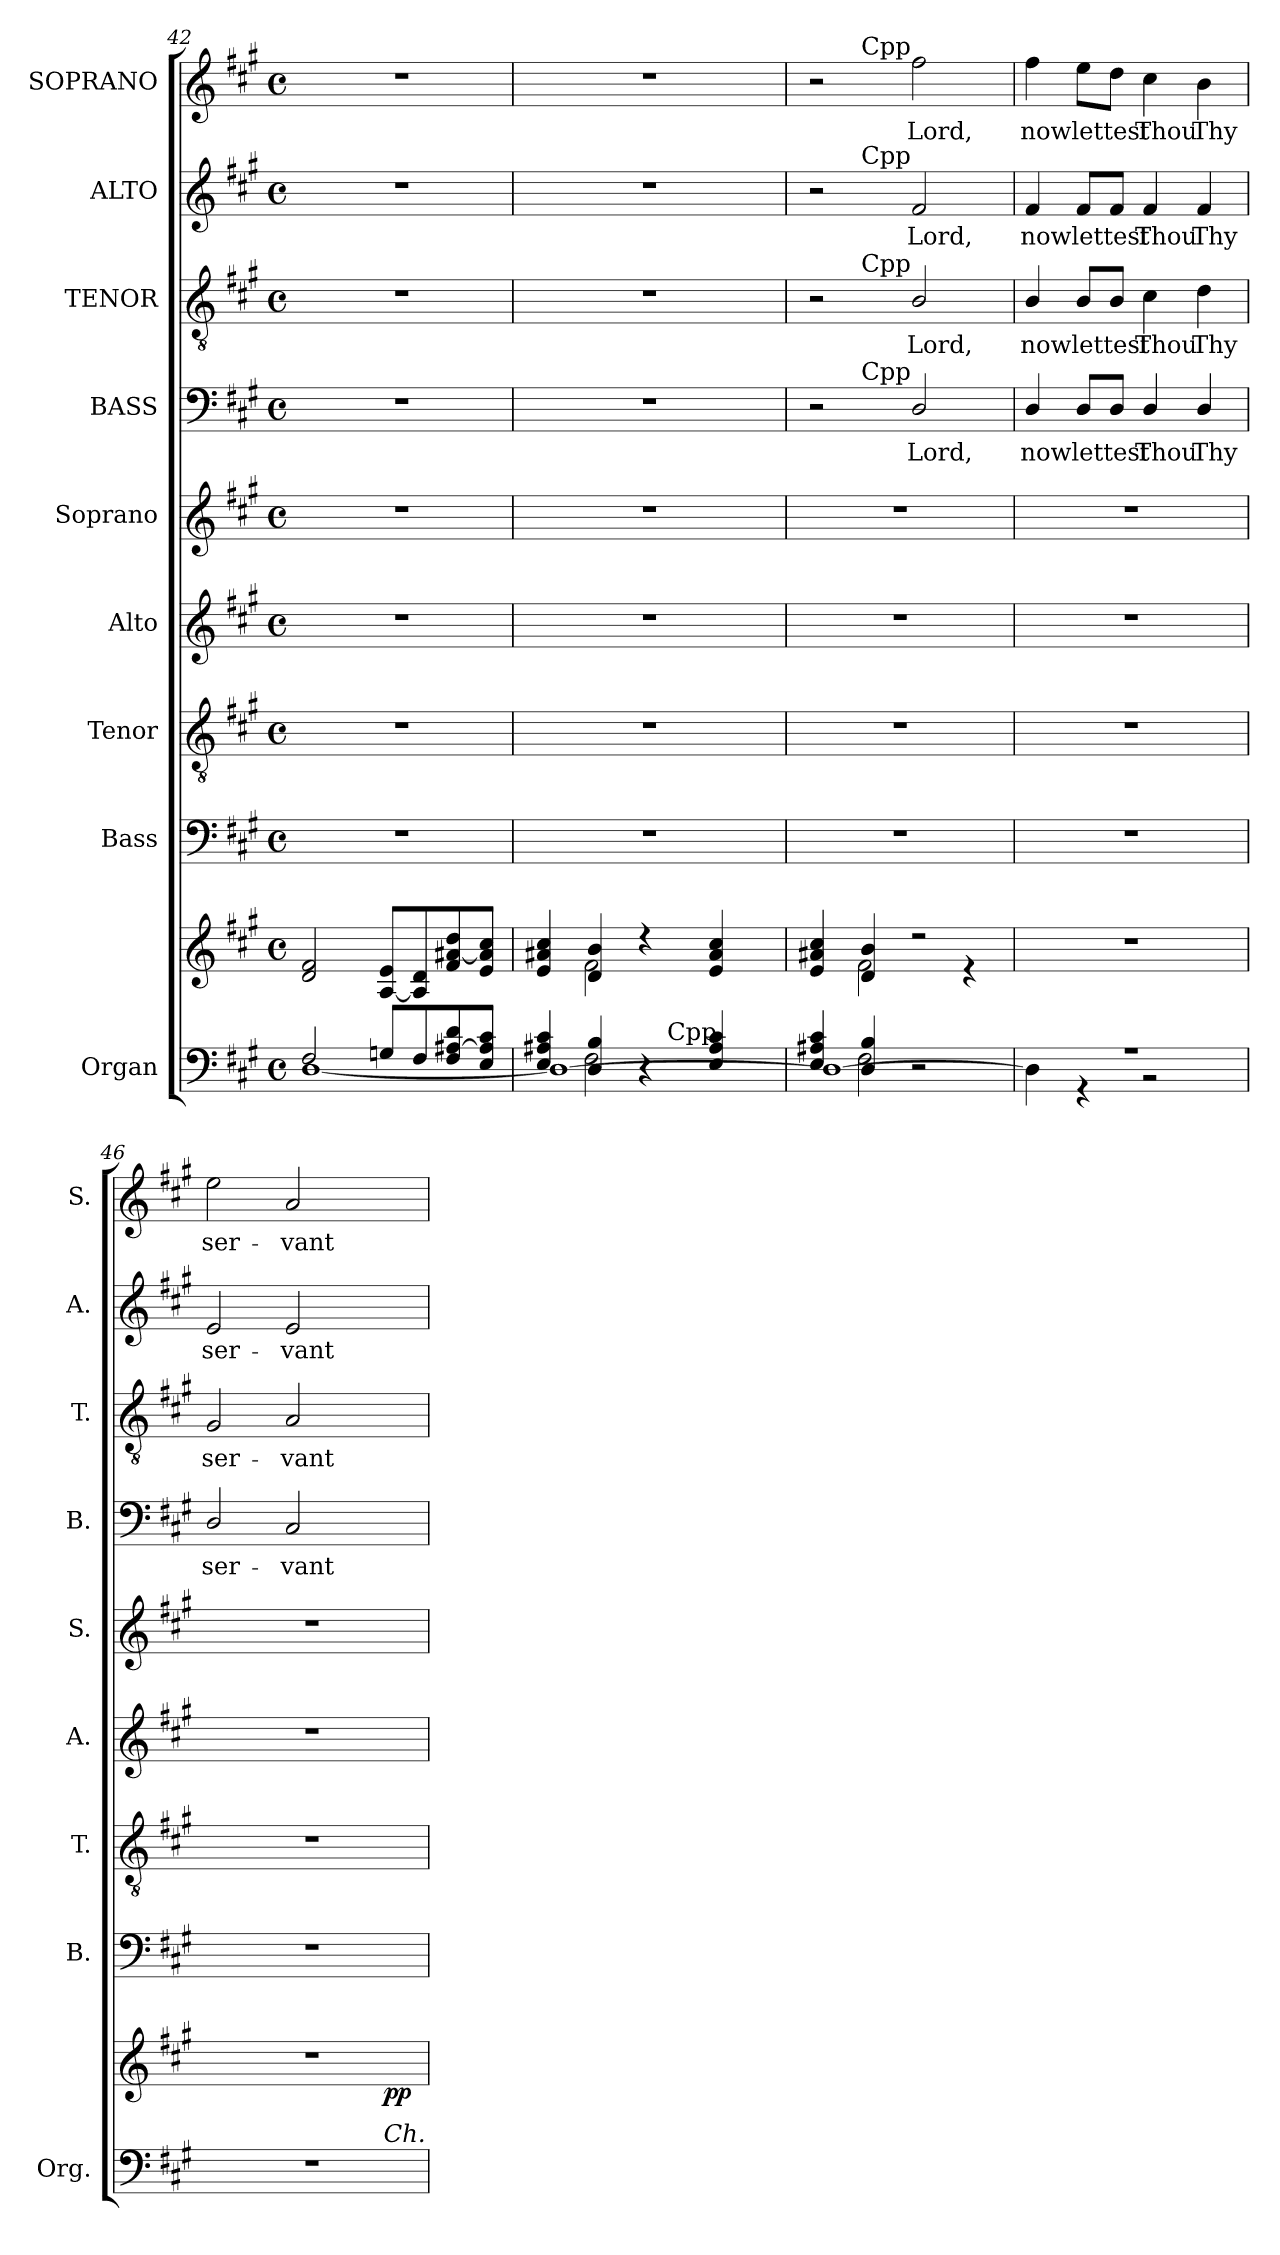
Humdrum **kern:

**kern	**kern	**dynam	**kern	**kern	**kern	**kern	**kern	**text	**kern	**text	**kern	**text	**kern	**text
*part9	*part9	*part9	*part8	*part7	*part6	*part5	*part4	*part4	*part3	*part3	*part2	*part2	*part1	*part1
*staff10	*staff9	*staff9/10	*staff8	*staff7	*staff6	*staff5	*staff4	*staff4	*staff3	*staff3	*staff2	*staff2	*staff1	*staff1
*I"Organ	*	*	*I"Bass	*I"Tenor	*I"Alto	*I"Soprano	*I"BASS	*	*I"TENOR	*	*I"ALTO	*	*I"SOPRANO	*
*I'Org.	*	*	*I'B.	*I'T.	*I'A.	*I'S.	*I'B.	*	*I'T.	*	*I'A.	*	*I'S.	*
*clefF4	*clefG2	*	*clefF4	*clefGv2	*clefG2	*clefG2	*clefF4	*	*clefGv2	*	*clefG2	*	*clefG2	*
*	*	*	*	*ITrd7c12	*	*	*	*	*ITrd7c12	*	*	*	*	*
*k[f#c#g#]	*k[f#c#g#]	*	*k[f#c#g#]	*k[f#c#g#]	*k[f#c#g#]	*k[f#c#g#]	*k[f#c#g#]	*	*k[f#c#g#]	*	*k[f#c#g#]	*	*k[f#c#g#]	*
*A:	*A:	*	*A:	*A:	*A:	*A:	*A:	*	*A:	*	*A:	*	*A:	*
*M4/4	*M4/4	*	*M4/4	*M4/4	*M4/4	*M4/4	*M4/4	*	*M4/4	*	*M4/4	*	*M4/4	*
*met(c)	*met(c)	*	*met(c)	*met(c)	*met(c)	*met(c)	*met(c)	*	*met(c)	*	*met(c)	*	*met(c)	*
=42	=42	=42	=42	=42	=42	=42	=42	=42	=42	=42	=42	=42	=42	=42
*^	*	*	*	*	*	*	*	*	*	*	*	*	*	*
2F#i/	[1Di	2di/ 2f#i	.	1r	1r	1r	1r	1r	.	1r	.	1r	.	1r	.
8Gni/L	.	[8Ai/ 8eiL	.	.	.	.	.	.	.	.	.	.	.	.	.
8F#i/	.	8Ai/] 8di	.	.	.	.	.	.	.	.	.	.	.	.	.
8F#i/ [8A#Xi 8di	.	8f#i/ [8a#Xi 8ddi	.	.	.	.	.	.	.	.	.	.	.	.	.
8Ei/ 8A#i] 8c#iJ	.	8ei/ 8a#i] 8cc#iJ	.	.	.	.	.	.	.	.	.	.	.	.	.
=43	=43	=43	=43	=43	=43	=43	=43	=43	=43	=43	=43	=43	=43	=43	=43
*^	*^	*^	*	*	*	*	*	*	*	*	*	*	*	*	*
4Ei/ 4A#Xi 4c#i	4ryy	1Di_	2ryy	4ei/ 4a#Xi 4cc#i	4ryy	.	1r	1r	1r	1r	1r	.	1r	.	1r	.	1r	.
4Di/ 4Bi	2F#i\	.	.	4di/ 4bi	2f#i\	.	.	.	.	.	.	.	.	.	.	.	.	.
4r	.	.	16ryy	4r	.	.	.	.	.	.	.	.	.	.	.	.	.	.
.	.	.	128ryy	.	.	.	.	.	.	.	.	.	.	.	.	.	.	.
!	!	!	!LO:TX:a:t=Cpp	!	!	!	!	!	!	!	!	!	!	!	!	!	!	!
.	.	.	4ryy	.	.	.	.	.	.	.	.	.	.	.	.	.	.	.
4Ei/ 4A#i 4c#i	4ryy	.	.	4ei/ 4a#i 4cc#i	4ryy	.	.	.	.	.	.	.	.	.	.	.	.	.
.	.	.	8ryy	.	.	.	.	.	.	.	.	.	.	.	.	.	.	.
.	.	.	32..ryy	.	.	.	.	.	.	.	.	.	.	.	.	.	.	.
*	*	*v	*v	*	*	*	*	*	*	*	*	*	*	*	*	*	*	*
=44	=44	=44	=44	=44	=44	=44	=44	=44	=44	=44	=44	=44	=44	=44	=44	=44	=44
*	*	*	*	*	*	*	*	*	*	*^	*	*^	*	*^	*	*^	*
4Ei/ 4A#Xi 4c#i	4ryy	1Di_	4ei/ 4a#Xi 4cc#i	4ryy	.	1r	1r	1r	1r	2r	4ryy	.	2r	4ryy	.	2r	4ryy	.	2r	4ryy	.
!	!	!	!	!	!	!	!	!	!	!	!	!	!	!	!	!	!	!	!	!LO:TX:a:t=Cpp	!
!	!	!	!	!	!	!	!	!	!	!	!	!	!	!	!	!	!LO:TX:a:t=Cpp	!	!	!	!
!	!	!	!	!	!	!	!	!	!	!	!	!	!	!LO:TX:a:t=Cpp	!	!	!	!	!	!	!
!	!	!	!	!	!	!	!	!	!	!	!LO:TX:a:t=Cpp	!	!	!	!	!	!	!	!	!	!
4Di/ 4Bi	2F#i\	.	4di/ 4bi	2f#i\	.	.	.	.	.	.	2.ryy	.	.	2.ryy	.	.	2.ryy	.	.	2.ryy	.
!	!	!	!	!	!	!	!	!	!	!	!	!LO:LY:b:color=#000000	!	!	!	!	!	!	!	!	!
!	!	!	!	!	!	!	!	!	!	!	!	!	!	!	!LO:LY:b:color=#000000	!	!	!	!	!	!
!	!	!	!	!	!	!	!	!	!	!	!	!	!	!	!	!	!	!LO:LY:b:color=#000000	!	!	!
!	!	!	!	!	!	!	!	!	!	!	!	!	!	!	!	!	!	!	!	!	!LO:LY:b:color=#000000
2r	.	.	2r	.	.	.	.	.	.	2Di/	.	Lord,	2BBi/	.	Lord,	2f#i/	.	Lord,	2ff#i\	.	Lord,
.	4ryy	.	.	4r	.	.	.	.	.	.	.	.	.	.	.	.	.	.	.	.	.
*	*v	*v	*	*	*	*	*	*	*	*v	*v	*	*v	*v	*	*v	*v	*	*v	*v	*
*	*	*v	*v	*	*	*	*	*	*	*	*	*	*	*	*	*
!!LO:LB:g=z
=45	=45	=45	=45	=45	=45	=45	=45	=45	=45	=45	=45	=45	=45	=45	=45
*	*	*^	*	*	*	*	*	*^	*	*^	*	*^	*	*^	*
!	!	!	!	!	!	!	!	!	!	!	!LO:LY:b:color=#000000	!	!	!	!	!	!	!	!	!
*	*	*	*	*	*	*	*	*	*v	*v	*	*	*	*	*v	*v	*	*v	*v	*
*	*	*v	*v	*	*	*	*	*	*	*	*v	*v	*	*	*	*	*
*	*	*^	*	*	*	*	*	*^	*	*^	*	*^	*	*^	*
!	!	!	!	!	!	!	!	!	!	!	!	!	!	!LO:LY:b:color=#000000	!	!	!	!	!	!
*	*	*	*	*	*	*	*	*	*v	*v	*	*	*	*	*v	*v	*	*v	*v	*
*	*	*v	*v	*	*	*	*	*	*	*	*v	*v	*	*	*	*	*
*	*	*^	*	*	*	*	*	*^	*	*^	*	*^	*	*^	*
!	!	!	!	!	!	!	!	!	!	!	!	!	!	!	!	!	!LO:LY:b:color=#000000	!	!	!
*	*	*	*	*	*	*	*	*	*v	*v	*	*	*	*	*v	*v	*	*v	*v	*
*	*	*v	*v	*	*	*	*	*	*	*	*v	*v	*	*	*	*	*
*	*	*^	*	*	*	*	*	*^	*	*^	*	*^	*	*^	*
!	!	!	!	!	!	!	!	!	!	!	!	!	!	!	!	!	!	!	!	!LO:LY:b:color=#000000
*	*	*	*	*	*	*	*	*	*v	*v	*	*	*	*	*v	*v	*	*v	*v	*
*	*	*v	*v	*	*	*	*	*	*	*	*v	*v	*	*	*	*	*
1r	4Di\]	1r	.	1r	1r	1r	1r	4Di/	now	4BBi/	now	4f#i/	now	4ff#i\	now
!	!	!	!	!	!	!	!	!	!LO:LY:b:color=#000000	!	!	!	!	!	!
!	!	!	!	!	!	!	!	!	!	!	!LO:LY:b:color=#000000	!	!	!	!
!	!	!	!	!	!	!	!	!	!	!	!	!	!LO:LY:b:color=#000000	!	!
!	!	!	!	!	!	!	!	!	!	!	!	!	!	!	!LO:LY:b:color=#000000
.	4r	.	.	.	.	.	.	8Di/L	lettest	8BBi/L	lettest	8f#i/L	lettest	8eei\L	lettest
.	.	.	.	.	.	.	.	8Di/J	.	8BBi/J	.	8f#i/J	.	8ddi\J	.
!	!	!	!	!	!	!	!	!	!LO:LY:b:color=#000000	!	!	!	!	!	!
!	!	!	!	!	!	!	!	!	!	!	!LO:LY:b:color=#000000	!	!	!	!
!	!	!	!	!	!	!	!	!	!	!	!	!	!LO:LY:b:color=#000000	!	!
!	!	!	!	!	!	!	!	!	!	!	!	!	!	!	!LO:LY:b:color=#000000
.	2r	.	.	.	.	.	.	4Di/	Thou	4C#i\	Thou	4f#i/	Thou	4cc#i\	Thou
!	!	!	!	!	!	!	!	!	!LO:LY:b:color=#000000	!	!	!	!	!	!
!	!	!	!	!	!	!	!	!	!	!	!LO:LY:b:color=#000000	!	!	!	!
!	!	!	!	!	!	!	!	!	!	!	!	!	!LO:LY:b:color=#000000	!	!
!	!	!	!	!	!	!	!	!	!	!	!	!	!	!	!LO:LY:b:color=#000000
.	.	.	.	.	.	.	.	4Di/	Thy	4Di\	Thy	4f#i/	Thy	4bi\	Thy
=46	=46	=46	=46	=46	=46	=46	=46	=46	=46	=46	=46	=46	=46	=46	=46
!	!	!	!	!	!	!	!	!	!LO:LY:b:color=#000000	!	!	!	!	!	!
!	!	!	!	!	!	!	!	!	!	!	!LO:LY:b:color=#000000	!	!	!	!
!	!	!	!	!	!	!	!	!	!	!	!	!	!LO:LY:b:color=#000000	!	!
!	!	!	!	!	!	!	!	!	!	!	!	!	!	!	!LO:LY:b:color=#000000
1r	2ryy	1r	.	1r	1r	1r	1r	2Di/	ser-	2GG#i/	ser-	2ei/	ser-	2eei\	ser-
!	!	!	!	!	!	!	!	!	!LO:LY:b:color=#000000	!	!	!	!	!	!
!	!	!	!	!	!	!	!	!	!	!	!LO:LY:b:color=#000000	!	!	!	!
!	!	!	!	!	!	!	!	!	!	!	!	!	!LO:LY:b:color=#000000	!	!
!	!	!	!	!	!	!	!	!	!	!	!	!	!	!	!LO:LY:b:color=#000000
.	4ryy	.	.	.	.	.	.	2C#i/	-vant	2AAi/	-vant	2ei/	-vant	2ai/	-vant
.	16ryy	.	.	.	.	.	.	.	.	.	.	.	.	.	.
.	32ryy	.	.	.	.	.	.	.	.	.	.	.	.	.	.
.	128...ryy	.	.	.	.	.	.	.	.	.	.	.	.	.	.
!	!LO:TX:a:i:t=Ch.	!	!	!	!	!	!	!	!	!	!	!	!	!	!
.	8ryy	.	pp	.	.	.	.	.	.	.	.	.	.	.	.
.	64ryy	.	.	.	.	.	.	.	.	.	.	.	.	.	.
.	1024ryy	.	.	.	.	.	.	.	.	.	.	.	.	.	.
*v	*v	*	*	*	*	*	*	*	*	*	*	*	*	*	*
=	=	=	=	=	=	=	=	=	=	=	=	=	=	=
*-	*-	*-	*-	*-	*-	*-	*-	*-	*-	*-	*-	*-	*-	*-
